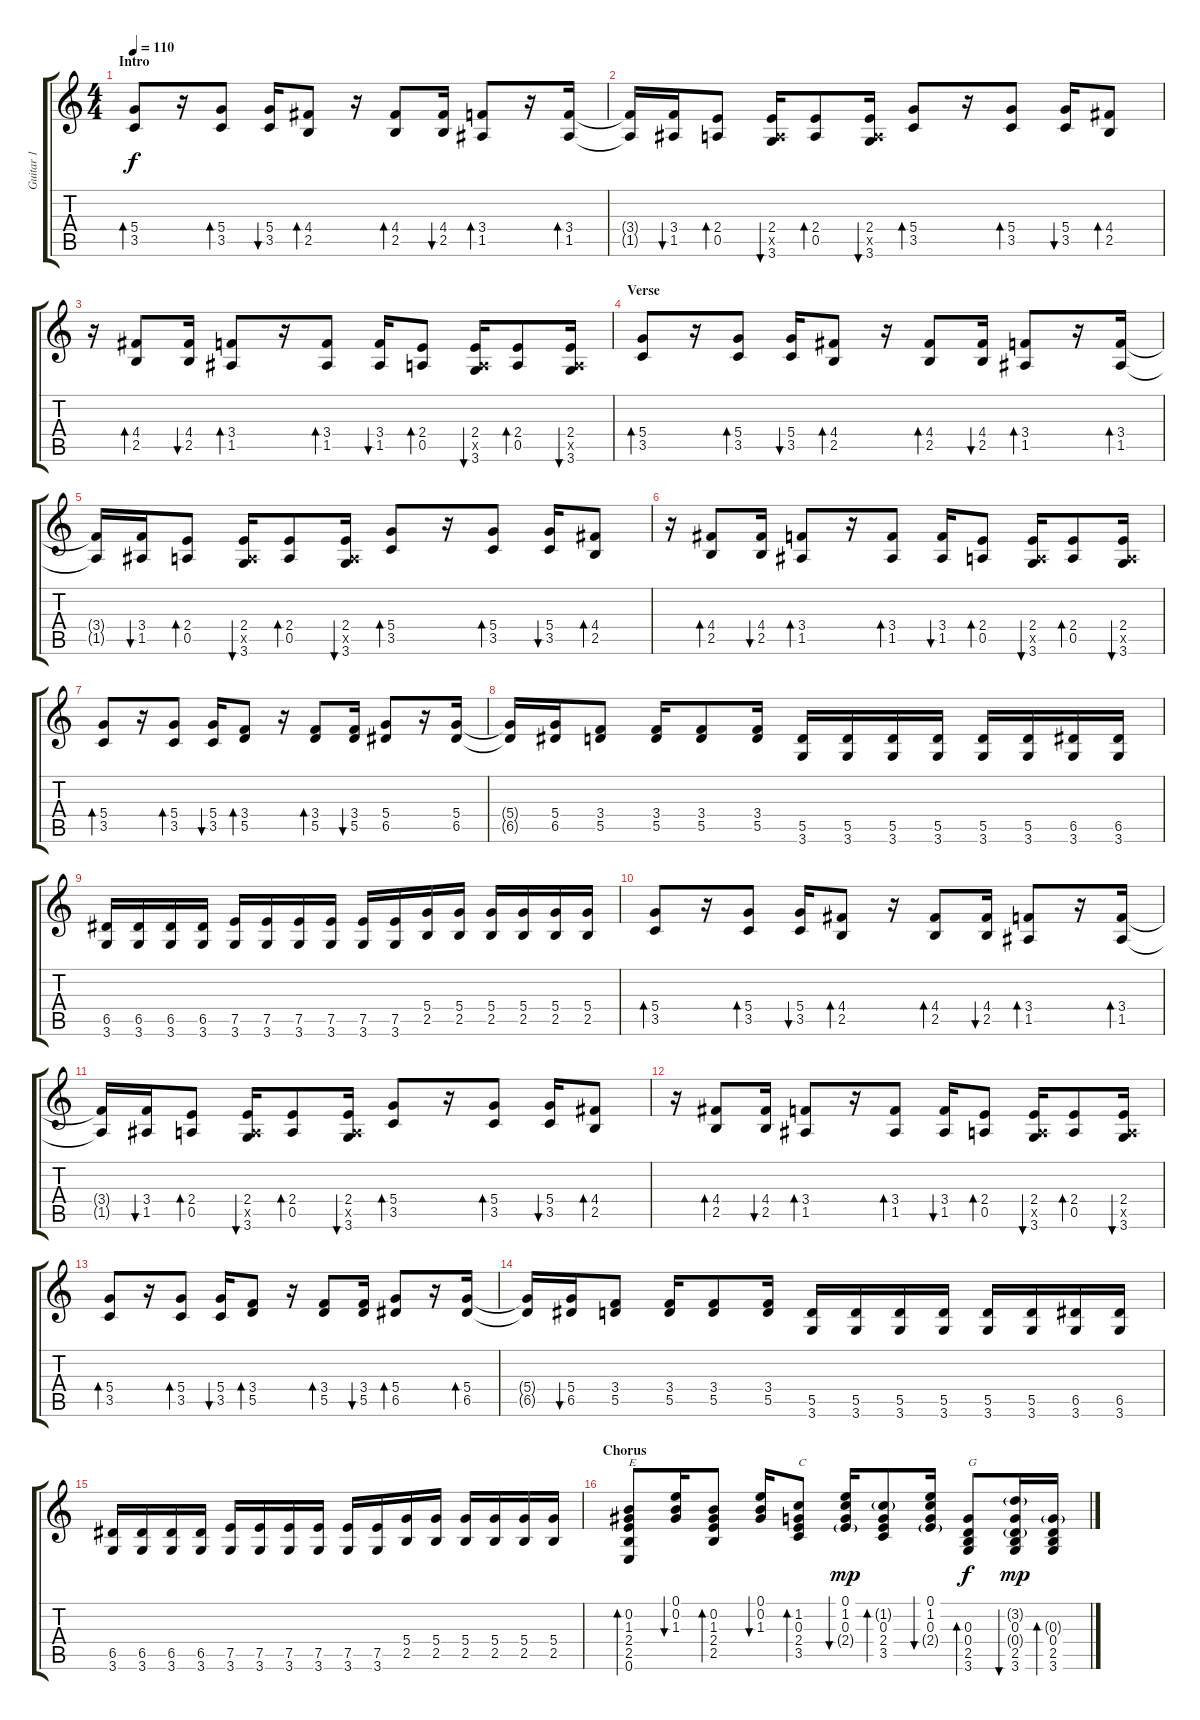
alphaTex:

\track ("Guitar 1" "Guitar 1") {instrument acousticguitarnylon}
\staff {score tabs}
\tuning (E4 B3 G3 D3 A2 E2) {hide}
\ts (4 4)
\section ("" "Intro")
\tempo 110
\clef g2
\ks c
(5.4 3.5).8{bd 480 dy f instrument acousticguitarnylon} r.16 (5.4 3.5).8{bd 480} (5.4 3.5).16{bu 480} (4.4 2.5).8{bd 480} r.16 (4.4 2.5).8{bd 480} (4.4 2.5).16{bu 480} (3.4 1.5).8{bd 480} r.16 (3.4 1.5).16{bd 480} |
(3.4{t} 1.5{t}).16 (3.4 1.5).16{bu 480} (2.4 0.5).8{bd 480} (2.4 0.5{x} 3.6).16{bu 480} (2.4 0.5).8{bd 480} (2.4 0.5{x} 3.6).16{bu 480} (5.4 3.5).8{bd 480} r.16 (5.4 3.5).8{bd 480} (5.4 3.5).16{bu 480} (4.4 2.5).8{bd 480} |
r.16 (4.4 2.5).8{bd 480} (4.4 2.5).16{bu 480} (3.4 1.5).8{bd 480} r.16 (3.4 1.5).8{bd 480} (3.4 1.5).16{bu 480} (2.4 0.5).8{bd 480} (2.4 0.5{x} 3.6).16{bu 480} (2.4 0.5).8{bd 480} (2.4 0.5{x} 3.6).16{bu 480} |
\section ("" "Verse")
(5.4 3.5).8{bd 480} r.16 (5.4 3.5).8{bd 480} (5.4 3.5).16{bu 480} (4.4 2.5).8{bd 480} r.16 (4.4 2.5).8{bd 480} (4.4 2.5).16{bu 480} (3.4 1.5).8{bd 480} r.16 (3.4 1.5).16{bd 480} |
(3.4{t} 1.5{t}).16 (3.4 1.5).16{bu 480} (2.4 0.5).8{bd 480} (2.4 0.5{x} 3.6).16{bu 480} (2.4 0.5).8{bd 480} (2.4 0.5{x} 3.6).16{bu 480} (5.4 3.5).8{bd 480} r.16 (5.4 3.5).8{bd 480} (5.4 3.5).16{bu 480} (4.4 2.5).8{bd 480} |
r.16 (4.4 2.5).8{bd 480} (4.4 2.5).16{bu 480} (3.4 1.5).8{bd 480} r.16 (3.4 1.5).8{bd 480} (3.4 1.5).16{bu 480} (2.4 0.5).8{bd 480} (2.4 0.5{x} 3.6).16{bu 480} (2.4 0.5).8{bd 480} (2.4 0.5{x} 3.6).16{bu 480} |
(5.4 3.5).8{bd 480} r.16 (5.4 3.5).8{bd 480} (5.4 3.5).16{bu 480} (3.4 5.5).8{bd 60} r.16 (3.4 5.5).8{bd 60} (3.4 5.5).16{bu 60} (5.4 6.5).8 r.16 (5.4 6.5).16 |
(5.4{t} 6.5{t}).16 (5.4 6.5).16 (3.4 5.5).8 (3.4 5.5).16 (3.4 5.5).8 (3.4 5.5).16 (5.5 3.6).16 (5.5 3.6).16 (5.5 3.6).16 (5.5 3.6).16 (5.5 3.6).16 (5.5 3.6).16 (6.5 3.6).16 (6.5 3.6).16 |
(6.5 3.6).16 (6.5 3.6).16 (6.5 3.6).16 (6.5 3.6).16 (7.5 3.6).16 (7.5 3.6).16 (7.5 3.6).16 (7.5 3.6).16 (7.5 3.6).16 (7.5 3.6).16 (5.4 2.5).16 (5.4 2.5).16 (5.4 2.5).16 (5.4 2.5).16 (5.4 2.5).16 (5.4 2.5).16 |
(5.4 3.5).8{bd 480} r.16 (5.4 3.5).8{bd 480} (5.4 3.5).16{bu 480} (4.4 2.5).8{bd 480} r.16 (4.4 2.5).8{bd 480} (4.4 2.5).16{bu 480} (3.4 1.5).8{bd 480} r.16 (3.4 1.5).16{bd 480} |
(3.4{t} 1.5{t}).16 (3.4 1.5).16{bu 480} (2.4 0.5).8{bd 480} (2.4 0.5{x} 3.6).16{bu 480} (2.4 0.5).8{bd 480} (2.4 0.5{x} 3.6).16{bu 480} (5.4 3.5).8{bd 480} r.16 (5.4 3.5).8{bd 480} (5.4 3.5).16{bu 480} (4.4 2.5).8{bd 480} |
r.16 (4.4 2.5).8{bd 480} (4.4 2.5).16{bu 480} (3.4 1.5).8{bd 480} r.16 (3.4 1.5).8{bd 480} (3.4 1.5).16{bu 480} (2.4 0.5).8{bd 480} (2.4 0.5{x} 3.6).16{bu 480} (2.4 0.5).8{bd 480} (2.4 0.5{x} 3.6).16{bu 480} |
(5.4 3.5).8{bd 480} r.16 (5.4 3.5).8{bd 480} (5.4 3.5).16{bu 480} (3.4 5.5).8{bd 60} r.16 (3.4 5.5).8{bd 60} (3.4 5.5).16{bu 60} (5.4 6.5).8{bd 60} r.16 (5.4 6.5).16{bd 60} |
(5.4{t} 6.5{t}).16 (5.4 6.5).16{bu 60} (3.4 5.5).8 (3.4 5.5).16 (3.4 5.5).8 (3.4 5.5).16 (5.5 3.6).16 (5.5 3.6).16 (5.5 3.6).16 (5.5 3.6).16 (5.5 3.6).16 (5.5 3.6).16 (6.5 3.6).16 (6.5 3.6).16 |
(6.5 3.6).16 (6.5 3.6).16 (6.5 3.6).16 (6.5 3.6).16 (7.5 3.6).16 (7.5 3.6).16 (7.5 3.6).16 (7.5 3.6).16 (7.5 3.6).16 (7.5 3.6).16 (5.4 2.5).16 (5.4 2.5).16 (5.4 2.5).16 (5.4 2.5).16 (5.4 2.5).16 (5.4 2.5).16 |
\section ("" "Chorus")
(0.2 1.3 2.4 2.5 0.6).8{bd 60 txt "E" volume 16} (0.1 0.2 1.3).16{bu 60} (0.2 1.3 2.4 2.5).8{bd 60} (0.1 0.2 1.3).16{bu 60} (1.2 0.3 2.4 3.5).8{bd 60 txt "C"} (0.1 1.2 0.3 2.4{g}).16{bu 60 dy mp} (1.2{g} 0.3 2.4 3.5).8{bd 60} (0.1 1.2 0.3 2.4{g}).16{bu 60} (0.3 0.4 2.5 3.6).8{bd 60 txt "G" dy f} (3.2{g} 0.3 0.4{g} 2.5 3.6).16{bu 60 dy mp} (0.3{g} 0.4 2.5 3.6).16{bd 60}
